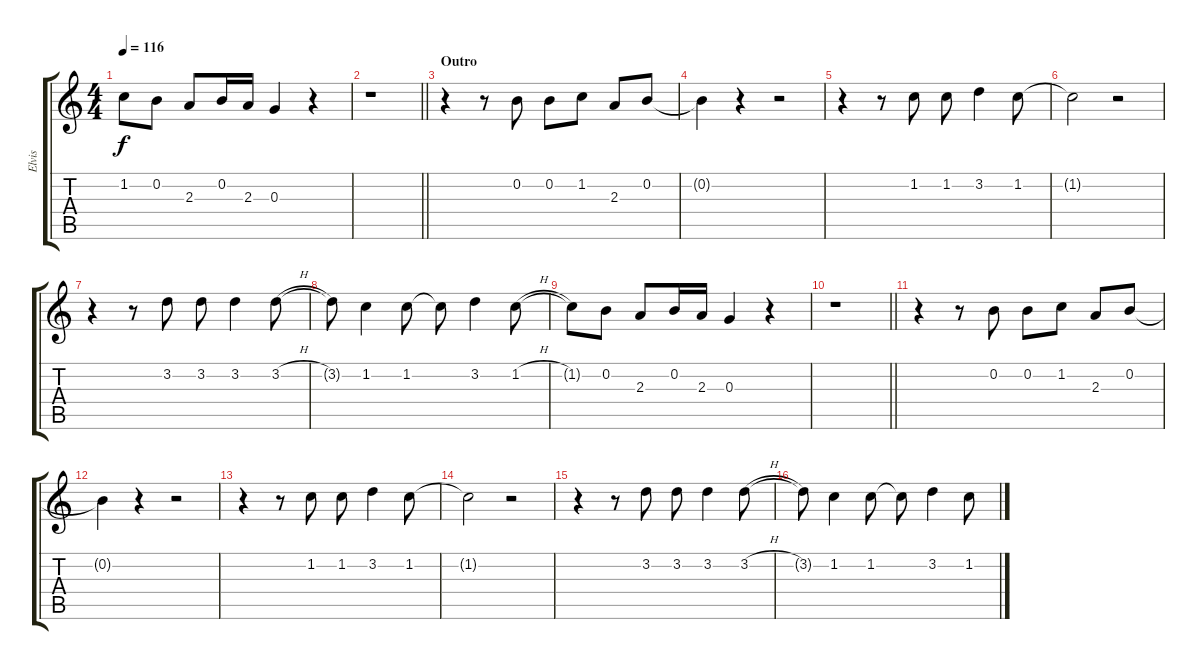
\track ("Elvis " "Elvis ") {instrument distortionguitar}
\staff {score tabs}
\tuning (E4 B3 G3 D3 A2 E2) {hide}
\ts (4 4)
\tempo 116
\clef g2
\ks c
1.2{t}.8{dy f} 0.2.8 2.3.8 0.2.16 2.3.16 0.3.4 r.4 |
\barLineRight lightlight
r.1 |
\section ("" "Outro")
r.4 r.8 0.2.8 0.2.8 1.2.8 2.3.8 0.2.8 |
0.2{t}.4 r.4 r.2 |
r.4 r.8 1.2.8 1.2.8 3.2.4 1.2.8 |
1.2{t}.2 r.2 |
r.4 r.8 3.2.8 3.2.8 3.2.4 3.2{h}.8 |
3.2{t}.8 1.2.4 1.2.8 1.2{t}.8 3.2.4 1.2{h}.8 |
1.2{t}.8 0.2.8 2.3.8 0.2.16 2.3.16 0.3.4 r.4 |
\barLineRight lightlight
r.1 |
r.4 r.8 0.2.8 0.2.8 1.2.8 2.3.8 0.2.8 |
0.2{t}.4 r.4 r.2 |
r.4 r.8 1.2.8 1.2.8 3.2.4 1.2.8 |
1.2{t}.2 r.2 |
r.4 r.8 3.2.8 3.2.8 3.2.4 3.2{h}.8 |
3.2{t}.8 1.2.4 1.2.8 1.2{t}.8 3.2.4 1.2{h}.8
